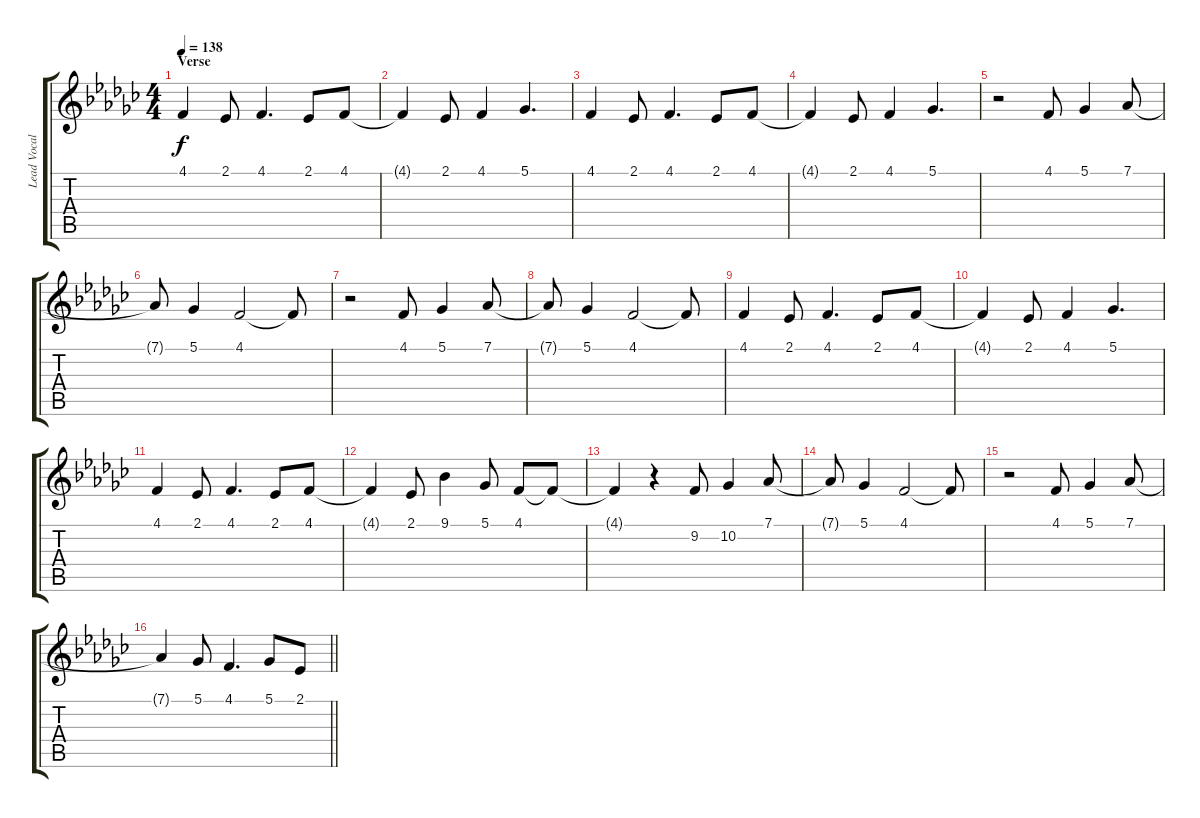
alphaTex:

\track ("Lead Vocals" "Lead Vocal") {instrument violin}
\staff {score tabs}
\tuning (Db4 Ab3 E3 B2 Gb2 B1) {hide}
\ts (4 4)
\section ("" "Verse")
\tempo 138
\clef g2
\ks gb
4.1.4{dy f} 2.1.8 4.1.4{d} 2.1.8 4.1.8 |
4.1{t}.4 2.1.8 4.1.4 5.1.4{d} |
4.1.4 2.1.8 4.1.4{d} 2.1.8 4.1.8 |
4.1{t}.4 2.1.8 4.1.4 5.1.4{d} |
r.2 4.1.8 5.1.4 7.1.8 |
7.1{t}.8 5.1.4 4.1.2 4.1{t}.8 |
r.2 4.1.8 5.1.4 7.1.8 |
7.1{t}.8 5.1.4 4.1.2 4.1{t}.8 |
4.1.4 2.1.8 4.1.4{d} 2.1.8 4.1.8 |
4.1{t}.4 2.1.8 4.1.4 5.1.4{d} |
4.1.4 2.1.8 4.1.4{d} 2.1.8 4.1.8 |
4.1{t}.4 2.1.8 9.1.4 5.1.8 4.1.8 4.1{t}.8 |
4.1{t}.4 r.4 9.2.8 10.2.4 7.1.8 |
7.1{t}.8 5.1.4 4.1.2 4.1{t}.8 |
r.2 4.1.8 5.1.4 7.1.8 |
\barLineRight lightlight
7.1{t}.4 5.1.8 4.1.4{d} 5.1.8 2.1.8
